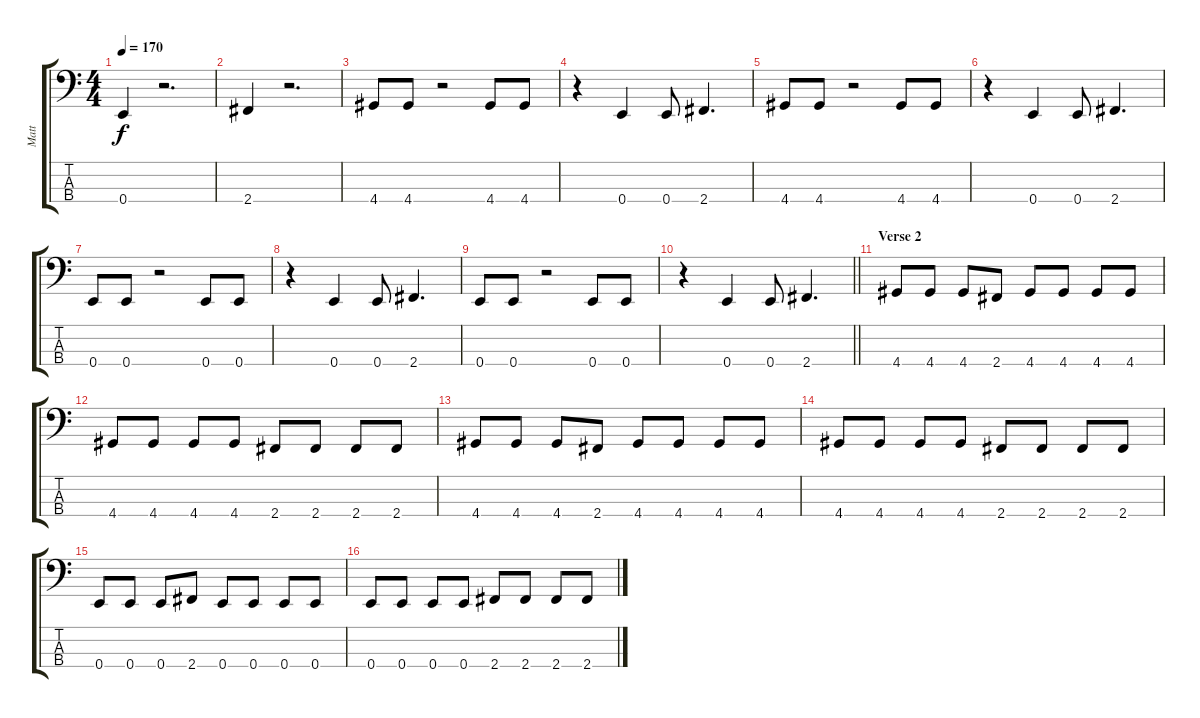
\track ("Matt" "Matt") {instrument electricbassfinger}
\staff {score tabs}
\tuning (G2 D2 A1 E1) {hide}
\ts (4 4)
\tempo 170
\clef f4
\ks c
0.4.4{dy f} r.2{d} |
2.4.4 r.2{d} |
4.4.8 4.4.8 r.2 4.4.8 4.4.8 |
r.4 0.4.4 0.4.8 2.4.4{d} |
4.4.8 4.4.8 r.2 4.4.8 4.4.8 |
r.4 0.4.4 0.4.8 2.4.4{d} |
0.4.8 0.4.8 r.2 0.4.8 0.4.8 |
r.4 0.4.4 0.4.8 2.4.4{d} |
0.4.8 0.4.8 r.2 0.4.8 0.4.8 |
\barLineRight lightlight
r.4 0.4.4 0.4.8 2.4.4{d} |
\section ("" "Verse 2")
4.4.8 4.4.8 4.4.8 2.4.8 4.4.8 4.4.8 4.4.8 4.4.8 |
4.4.8 4.4.8 4.4.8 4.4.8 2.4.8 2.4.8 2.4.8 2.4.8 |
4.4.8 4.4.8 4.4.8 2.4.8 4.4.8 4.4.8 4.4.8 4.4.8 |
4.4.8 4.4.8 4.4.8 4.4.8 2.4.8 2.4.8 2.4.8 2.4.8 |
0.4.8 0.4.8 0.4.8 2.4.8 0.4.8 0.4.8 0.4.8 0.4.8 |
0.4.8 0.4.8 0.4.8 0.4.8 2.4.8 2.4.8 2.4.8 2.4.8
